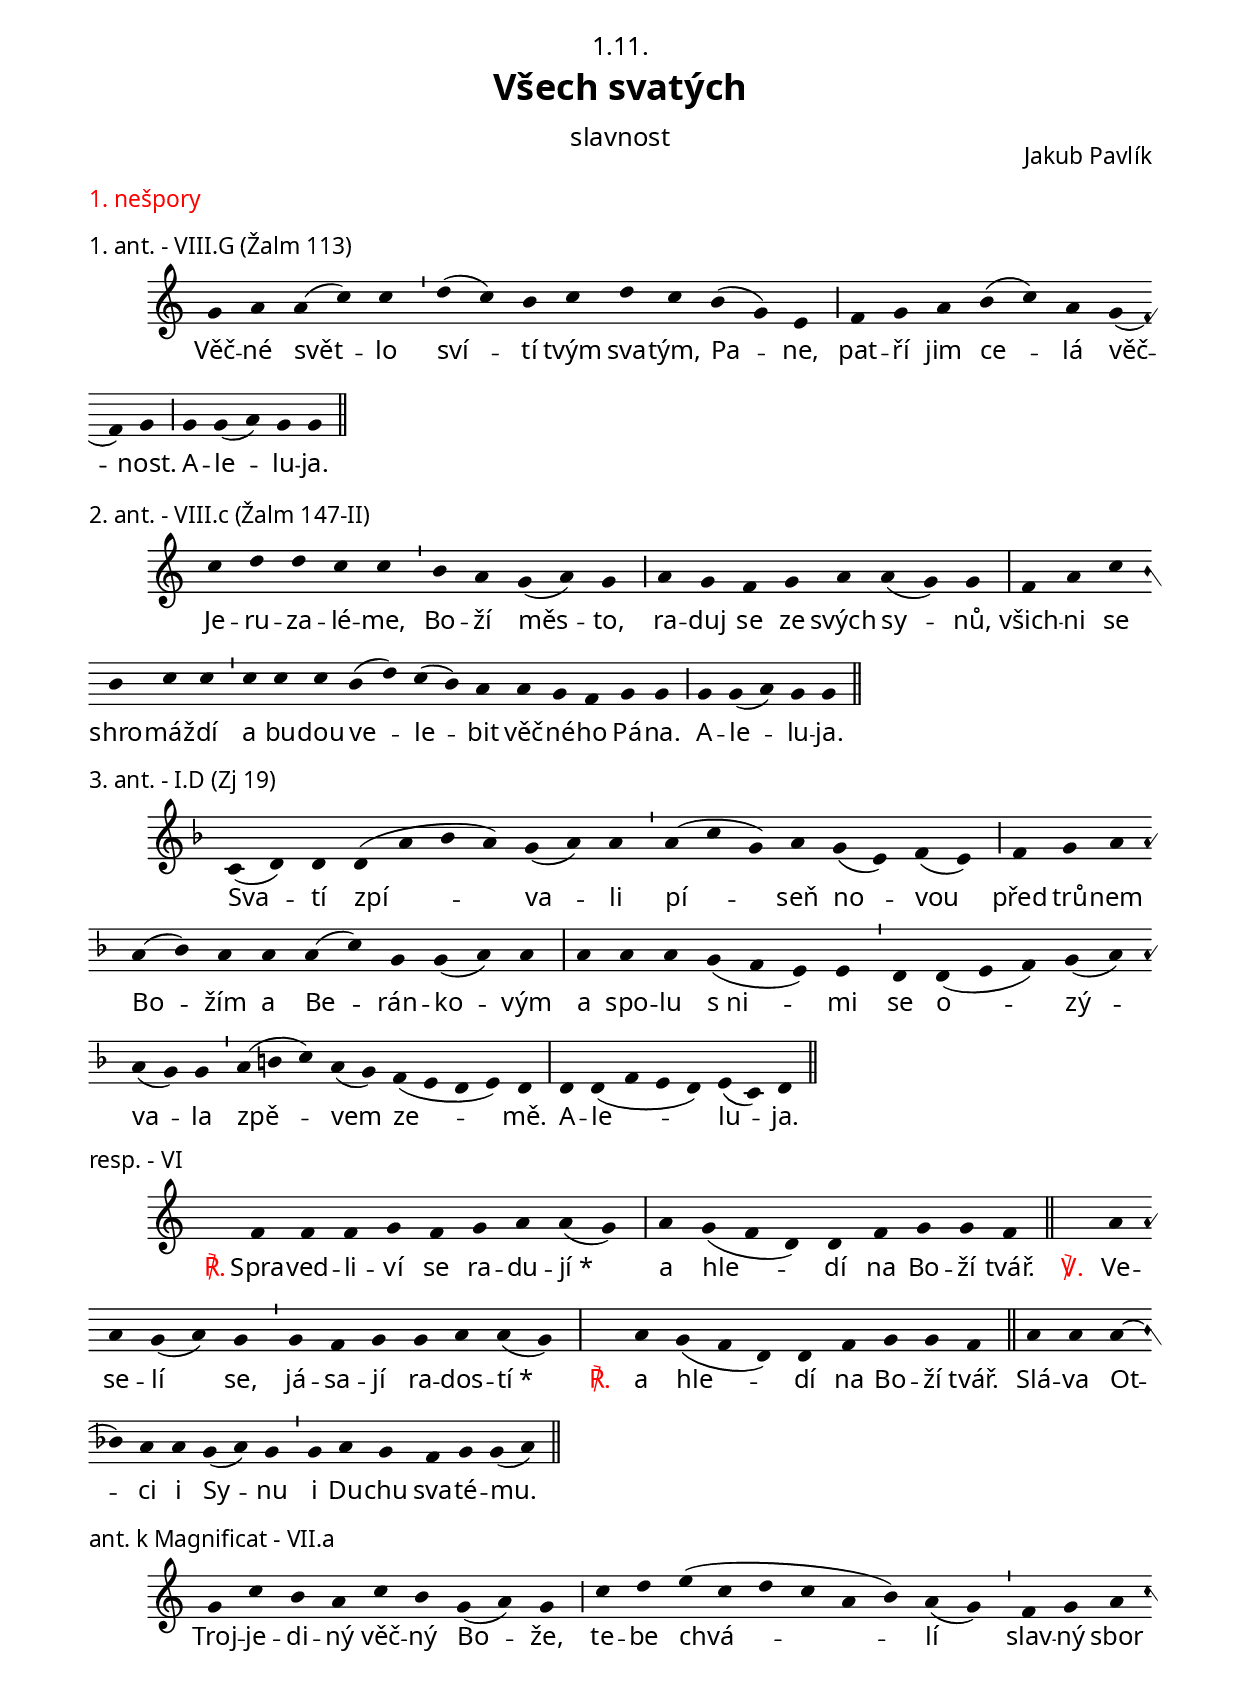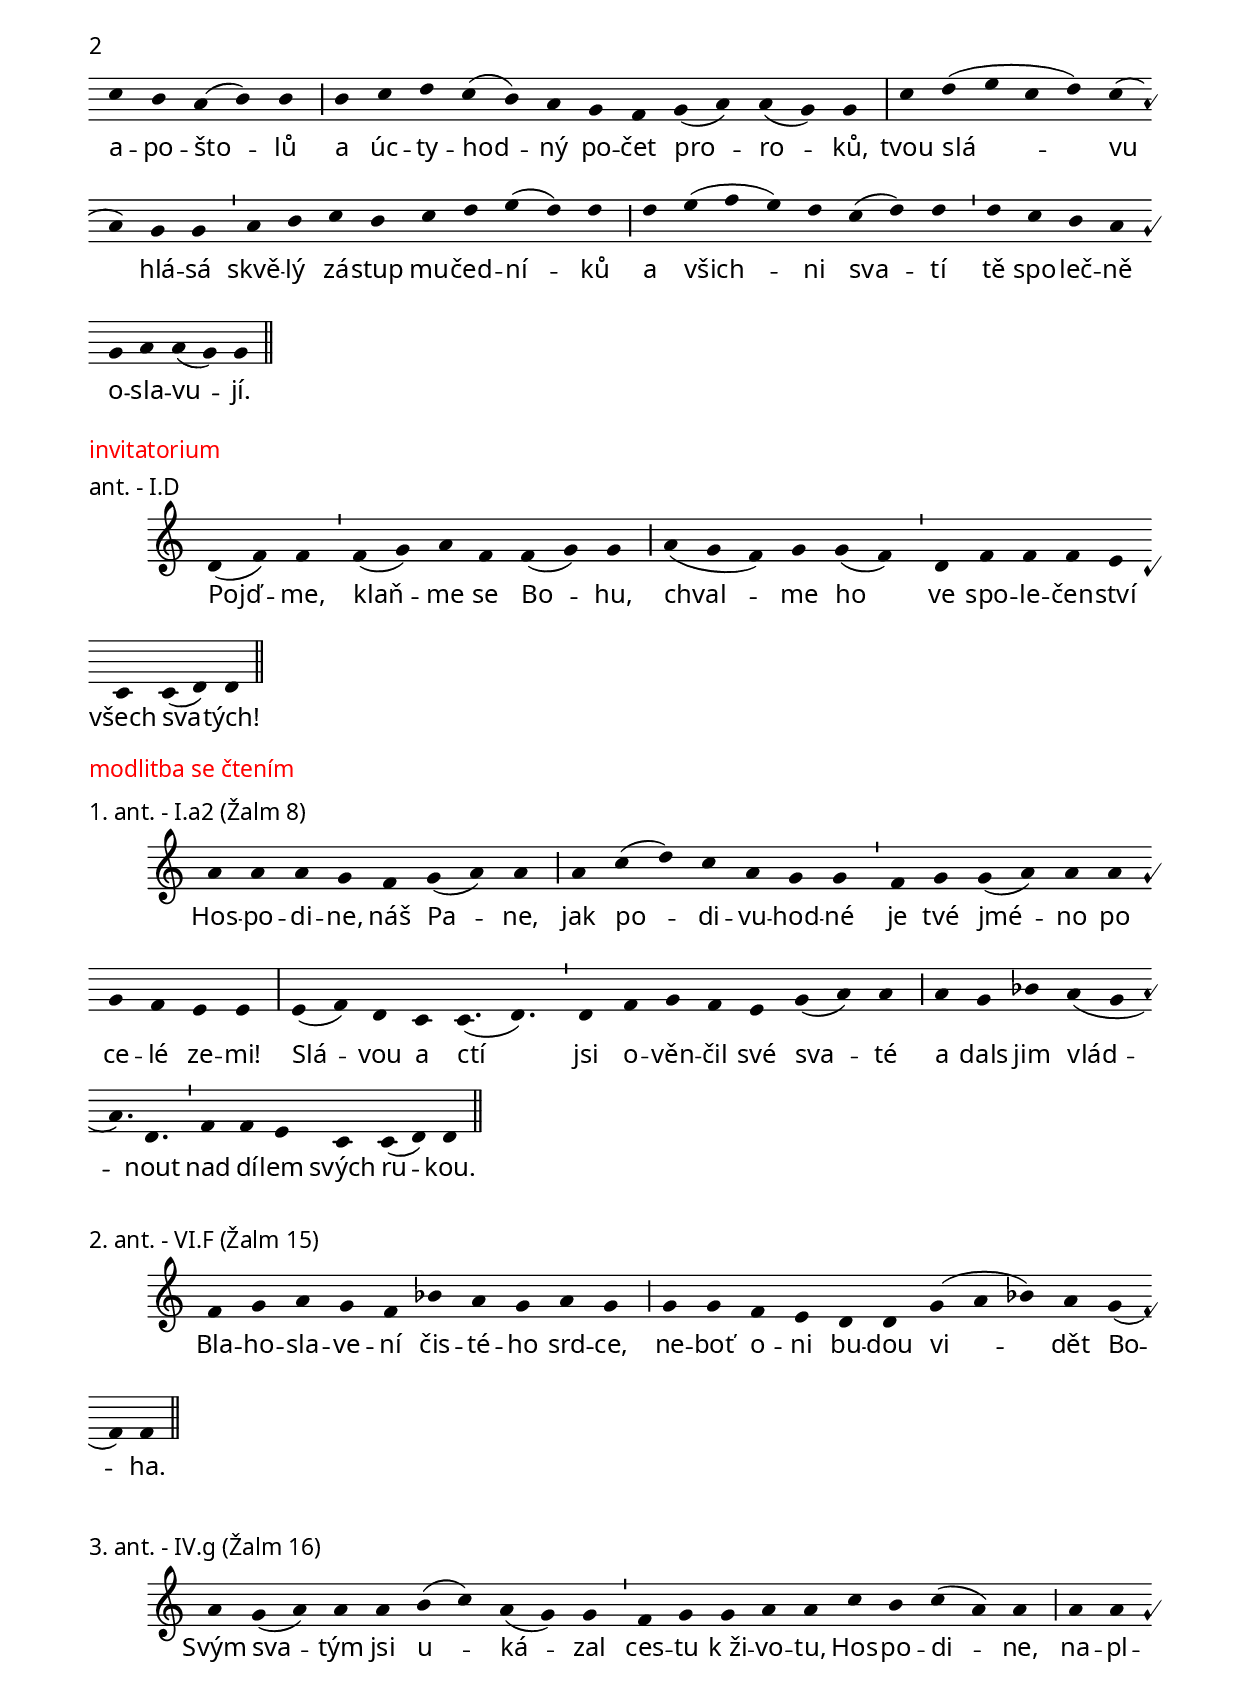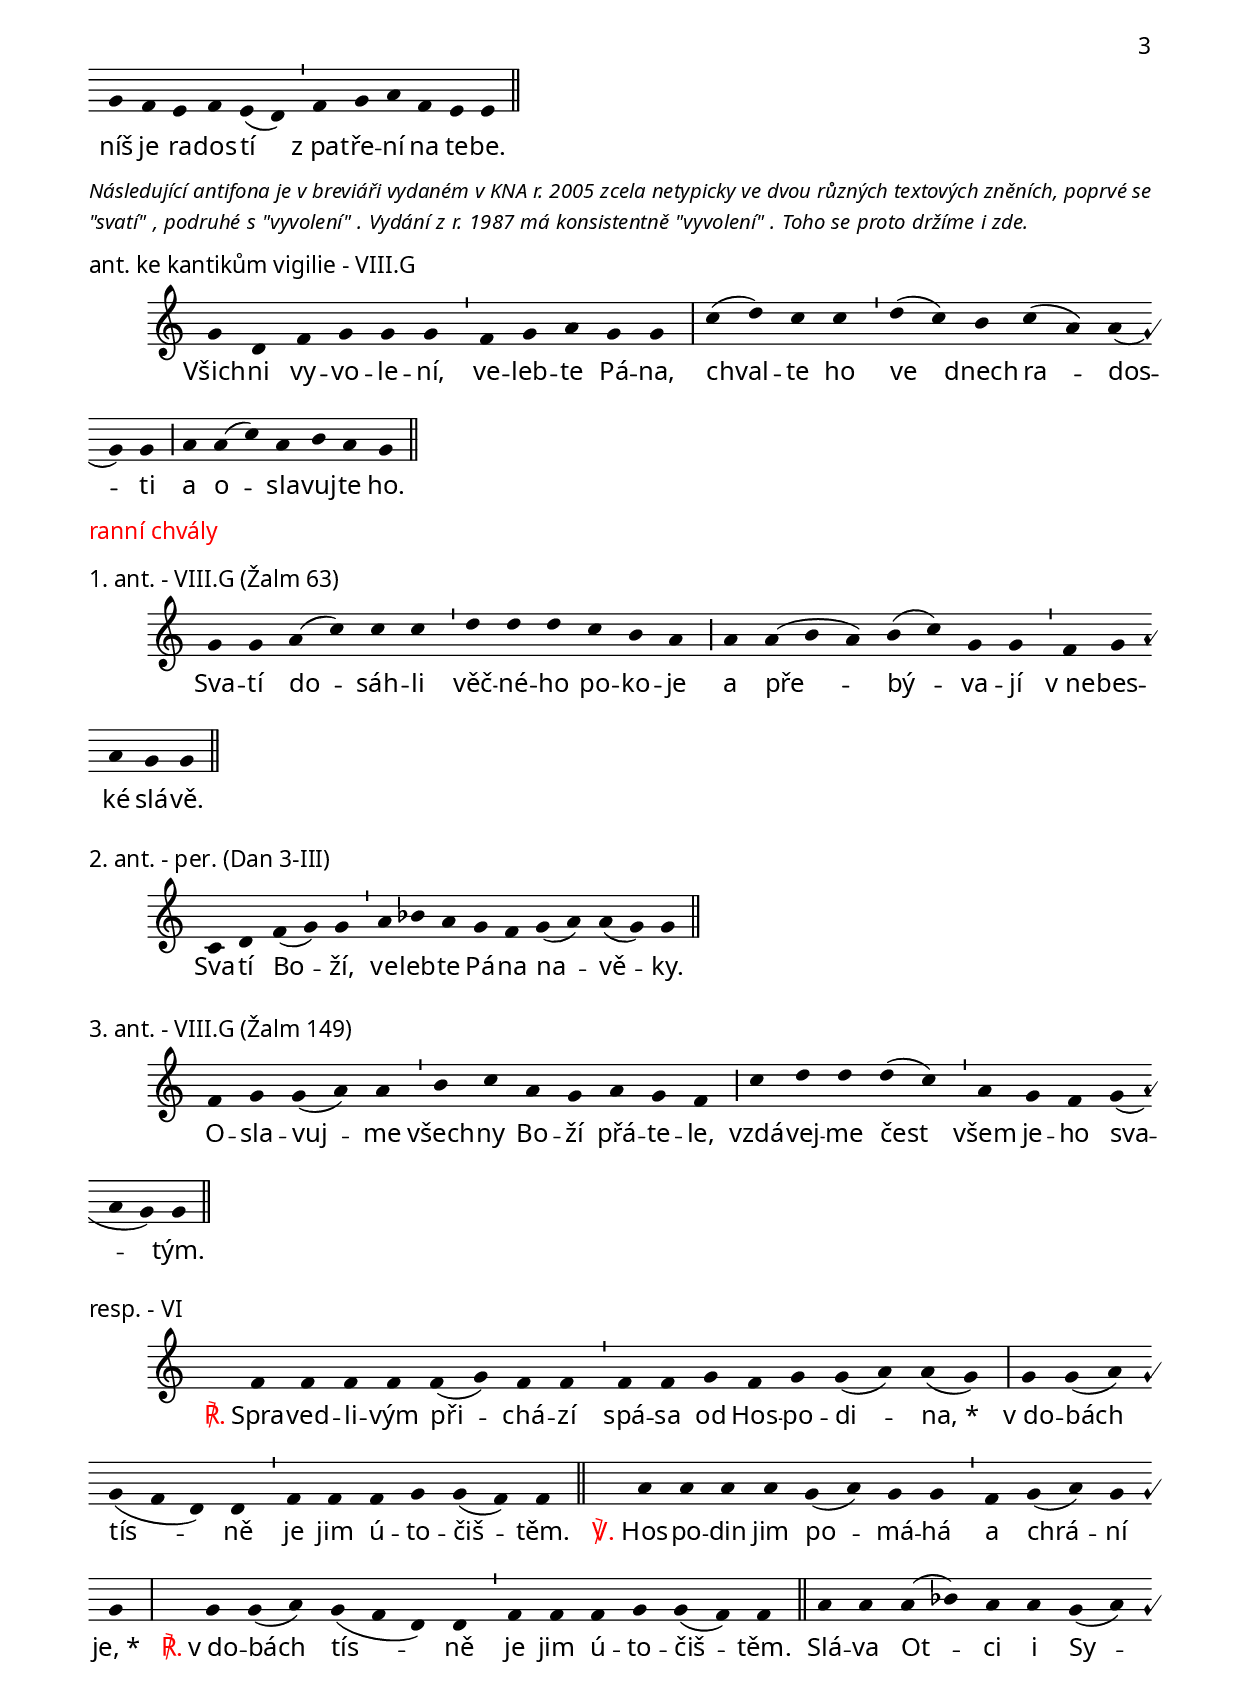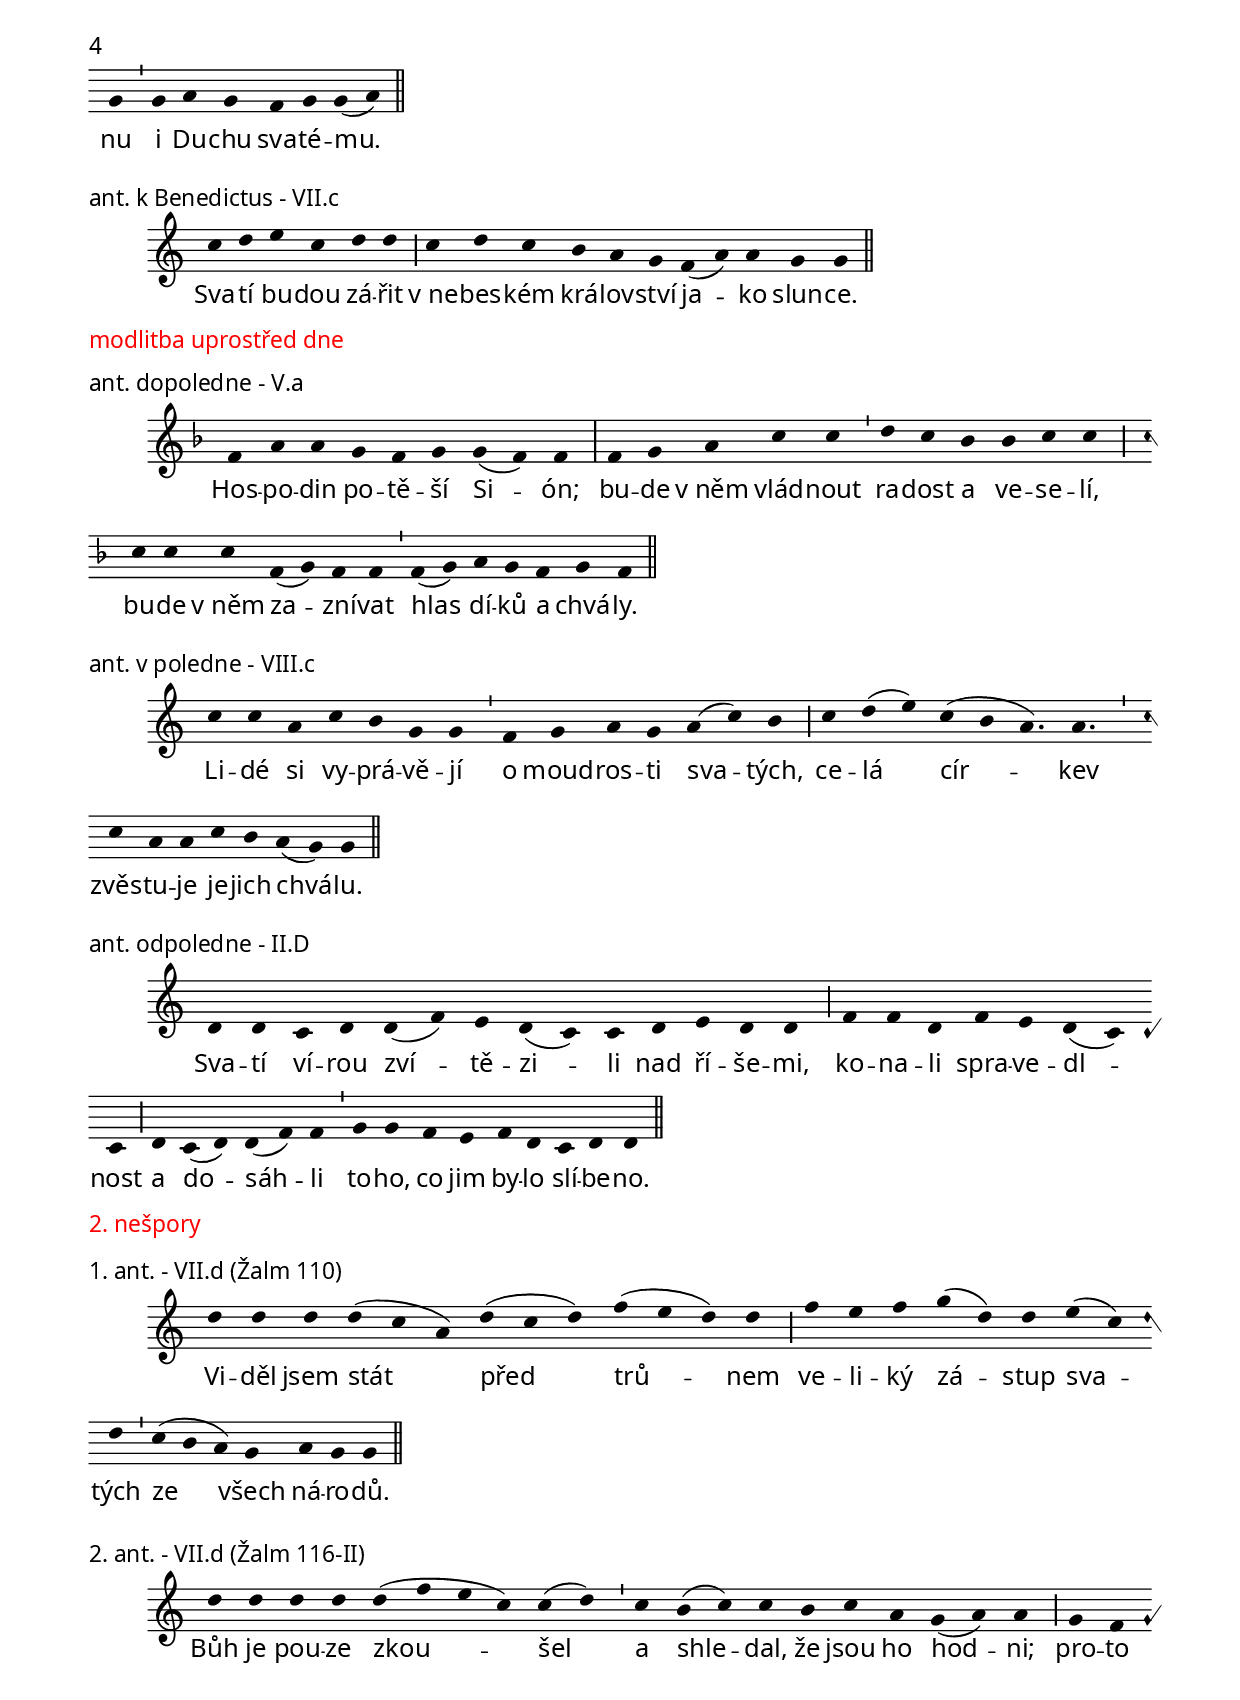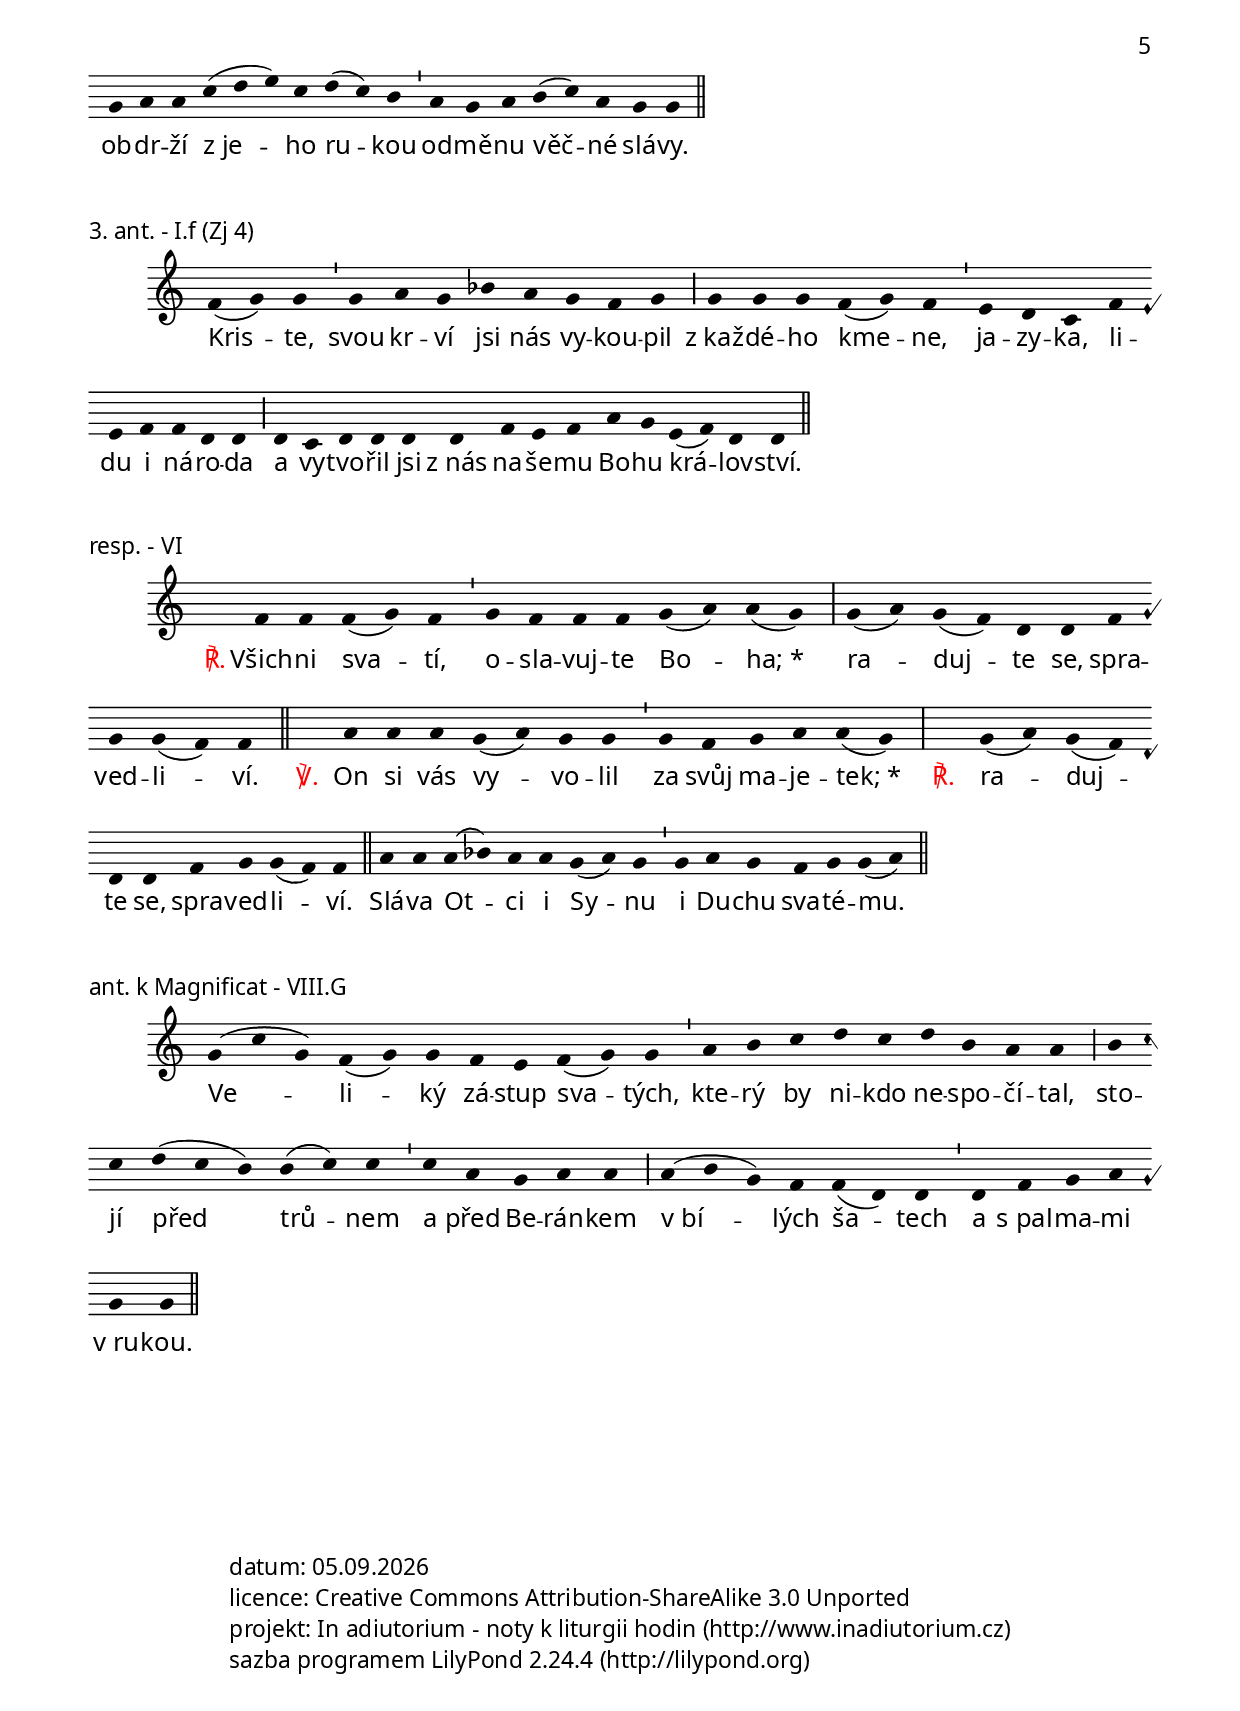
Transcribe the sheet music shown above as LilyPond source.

\version "2.16.0"

\include "../spolecne.ly"
\include "../dilyresponsorii.ly"

\header {
  title = \markup\titleSvatek
            "Všech svatých"
            slavnost
            1.11.
  composer = "Jakub Pavlík"
}

\markup {\nadpisHodinka {"1. nešpory"}}

\score {
  \relative c'' {
    \choralniRezim
    g4 a a( c) c \barMin d( c) b c d c b( g) e \barMaior
    f g a b( c) a g( f) g \barMaior
    g g( a) g g \barFinalis
  }
  \addlyrics {
    Věč -- né svět -- lo sví -- tí tvým sva -- tým, Pa -- ne,
    pat -- ří jim ce -- lá věč -- nost.
    A -- le -- lu -- ja.
  }
  \header {
    quid = "1. ant."
    modus = "VIII"
    differentia = "G"
    psalmus = "Žalm 113"
    id = "1ne-a1"
    fial = "fial://commune/commune_jedenmucednik.ly#1ne-amag-velik"
    piece = \markup {\sestavTitulek}
  }
}

\score {
  \relative c'' {
    \choralniRezim
    c4 d d c c \barMin b a g( a) g \barMaior
    a g f g a a( g) g \barMax
    f a c b c c \barMin
    c c c b( d) c( b) a a g f g g \barMaior
    g g( a) g g \barFinalis
  }
  \addlyrics {
    Je -- ru -- za -- lé -- me, Bo -- ží měs -- to,
    ra -- duj se ze svých sy -- nů,
    všich -- ni se shro -- máž -- dí
    a bu -- dou ve -- le -- bit věč -- né -- ho Pá -- na.
    A -- le -- lu -- ja.
  }
  \header {
    quid = "2. ant."
    modus = "VIII"
    differentia = "c"
    psalmus = "Žalm 147-II"
    id = "1ne-a2"
    fons = "2. část: žaltář, 4.t., pá, r.ch., 2.ant."
    fial = "fial://antifony/tyden4_6patek.ly#rch-ant2?konec&+aleluja"
    piece = \markup {\sestavTitulek}
  }
}

\score {
  \relative c' {
    \key f \major
    \choralniRezim
    c4( d) d d( a' bes a) g( a) a \barMin a( c g) a g( e) f( e) \barMaior
    f g a a( bes) a a a( c) g g( a) a \barMax
    a a a g( f e) e \barMin d d( e f) g( a) a( g) g \barMin a( b c) a( g) f( e d e) d \barMax

    d d( f e d) e( c) d \barFinalis
  }
  \addlyrics {
    Sva -- tí zpí -- va -- li pí -- seň no -- vou
    před trů -- nem Bo -- žím a Be -- rán -- ko -- vým
    a spo -- lu s_ni -- mi se o -- zý -- va -- la zpě -- vem ze -- mě.

    A -- le -- lu -- ja.
  }
  \header {
    quid = "3. ant."
    modus = "I"
    differentia = "D"
    psalmus = "Zj 19"
    id = "1ne-a3"
    fial = "fial://commune/commune_svatymuz.ly#2ne-a3"
    piece = \markup {\sestavTitulek}
  }
}

\score {
  \relative c' {
    \choralniRezim

    % R
    \neviditelna f
    f4 f f g f g a a( g) \barMax
    a g( f d) d f g g f \barFinalis
    % V
    \neviditelna a
    a4 a g( a) g \barMin g f g g a a( g) \barMax
    % R
    \neviditelna a
    a g( f d) d f g g f \barFinalis
    % Slava
    \respVIdoxologie \barFinalis
  }
  \addlyrics {
    \Response Spra -- ved -- li -- ví se ra -- du -- jí_*
    a hle -- dí na Bo -- ží tvář.
    \Verse Ve -- se -- lí se, já -- sa -- jí ra -- dos -- tí_*
    \Response a hle -- dí na Bo -- ží tvář.
    \textRespDoxologie
  }
  \header {
    quid = "resp."
    modus = "VI"
    id = "1ne-r"
    piece = \markup {\sestavTitulekResp}
  }
}

\score {
  \relative c'' {
    \choralniRezim
    g4 c b a c b g( a) g \barMaior
    c d e( c d c a b) a( g) \barMin f g a c b a( b) b \barMaior
    b c d c( b) a g f g( a) a( g) g \barMax

    c d( e c d) c( a) g g \barMin a b c b c d e( d) d \barMaior
    d e( f e) d c( d) d \barMin d c b a g a a( g) g \barFinalis
  }
  \addlyrics {
    Troj -- je -- di -- ný věč -- ný Bo -- že,
    te -- be chvá -- lí slav -- ný sbor a -- po -- što -- lů
    a úc -- ty -- hod -- ný po -- čet pro -- ro -- ků,

    tvou slá -- vu hlá -- sá skvě -- lý zá -- stup mu -- čed -- ní -- ků
    a všich -- ni sva -- tí tě spo -- leč -- ně o -- sla -- vu -- jí.
  }
  \header {
    quid = "ant. k Magnificat"
    modus = "VII"
    differentia = "a"
    psalmus = ""
    placet = "věnovat jí trochu péče, zejm. úvodu"
    id = "1ne-amag"
    piece = \markup {\sestavTitulekBezZalmu}
  }
}

\markup {\nadpisHodinka {"invitatorium"}}

\score {
  \relative c' {
    \choralniRezim
    d( f) f \barMin f( g) a f f( g) g \barMaior
    a( g f) g g( f) \barMin d f f f e c c( d) d \barFinalis
  }
  \addlyrics {
    Pojď -- me, klaň -- me se Bo -- hu,
    chval -- me ho ve spo -- le -- čen -- ství všech sva -- tých!
  }
  \header {
    quid = "ant."
    modus = "I"
    differentia = "D"
    psalmus = ""
    fial = "commune/commune_svatymuz.ly#invit1?zacatek=12"
    id = "invit"
    piece = \markup {\sestavTitulekBezZalmu}
  }
}

\markup {\nadpisHodinka {"modlitba se čtením"}}

\score {
  \relative c'' {
    \choralniRezim
    a4 a a g f g( a) a \barMaior
    a c( d) c a g g \barMin f g g( a) a a g f e e \barMax

    e( f) d c c4.( d) \barMin d4 f g f e g( a) a \barMaior
    a g bes a( g a4.) d, \barMin f4 f e c c( d) d \barFinalis
  }
  \addlyrics {
    Hos -- po -- di -- ne, náš Pa -- ne,
    jak po -- di -- vu -- hod -- né je tvé jmé -- no po ce -- lé ze -- mi!

    Slá -- vou a ctí jsi o -- věn -- čil své sva -- té
    a dals jim vlád -- nout nad dí -- lem svých ru -- kou.
  }
  \header {
    quid = "1. ant."
    modus = "I"
    differentia = "a2"
    psalmus = "Žalm 8"
    fial = "sanktoral/0705cyrilametodej.ly#2ne-a2"
    id = "mc-a1"
    piece = \markup {\sestavTitulek}
  }
}

\score {
  \relative c' {
    \choralniRezim
    f4 g a g f bes a g a g \barMaior
    g g f e d d g( a bes) a g( f) f \barFinalis
  }
  \addlyrics {
    Bla -- ho -- sla -- ve -- ní čis -- té -- ho srd -- ce,
    ne -- boť o -- ni bu -- dou vi -- dět Bo -- ha.
  }
  \header {
    quid = "2. ant."
    modus = "VI"
    differentia = "F"
    psalmus = "Žalm 15"
    fial = "antifony/tyden1_2pondeli.ly#ne-ant2"
    id = "mc-a2"
    piece = \markup {\sestavTitulek}
  }
}

\score {
  \relative c'' {
    \choralniRezim
    a4 g( a) a a b( c) a( g) g \barMin
    f g g a a
    c b c( a) a \barMaior
    a a g f e f e( d) \barMin
    f g a f e e \barFinalis
  }
  \addlyrics {
    Svým sva -- tým jsi u -- ká -- zal
    ces -- tu k_ži -- vo -- tu,
    Hos -- po -- di -- ne,
    na -- pl -- níš je ra -- dos -- tí
    z_pat -- ře -- ní na te -- be.
  }
  \header {
    quid = "3. ant."
    modus = "IV"
    differentia = "g"
    psalmus = "Žalm 16"
    id = "mc-a3"
    piece = \markup {\sestavTitulek}
  }
}

\markup\justify\small\italic{
  Následující antifona je v breviáři vydaném v KNA r. 2005
  zcela netypicky ve dvou různých textových zněních,
  poprvé se "\"svatí\"", podruhé s "\"vyvolení\"".
  Vydání z r. 1987 má konsistentně "\"vyvolení\"".
  Toho se proto držíme i zde.
}

\score {
  \relative c'' {
    \choralniRezim
    g4 d f g g g \barMin f g a g g \barMax
    c( d) c c \barMin d( c) b c( a) a( g) g \barMaior
    a a( c) a b a g \barFinalis
  }
  \addlyrics {
    Všich -- ni vy -- vo -- le -- ní,
    ve -- leb -- te Pá -- na,
    chval -- te ho ve dnech ra -- dos -- ti
    a o -- sla -- vuj -- te ho.
  }
  \header {
    quid = "ant. ke kantikům vigilie"
    modus = "VIII"
    differentia = "G"
    psalmus = ""
    fial = "antifony/velikonoce_tyden1_3utery.ly#rch-a2?konec=16&-aleluja"
    id = "mc-avig"
    piece = \markup {\sestavTitulekBezZalmu}
  }
}

\markup {\nadpisHodinka {"ranní chvály"}}

\score {
  \relative c'' {
    \choralniRezim
    g4 g a( c) c c \barMin d d d c b a \barMaior
    a a( b a) b( c) g g \barMin  f g a g g \barFinalis
  }
  \addlyrics {
    Sva -- tí do -- sáh -- li věč -- né -- ho po -- ko -- je
    a pře -- bý -- va -- jí v_ne -- bes -- ké slá -- vě.
  }
  \header {
    quid = "1. ant."
    modus = "VIII"
    differentia = "G"
    psalmus = "Žalm 63"
    id = "rch-a1"
    fial = "fial://commune/commune_jedenmucednik.ly#2ne-amag"
    piece = \markup {\sestavTitulek}
  }
}

\score {
  \relative c' {
    \choralniRezim
    c4 d f( g) g \barMin
    a bes a g f g( a) a( g) g \barFinalis
  }
  \addlyrics {
    Sva -- tí Bo -- ží,
    ve -- leb -- te Pá -- na na -- vě -- ky.
  }
  \header {
    quid = "2. ant."
    modus = "per"
    differentia = ""
    psalmus = "Dan 3-III"
    fial = "commune/commune_jedenmucednik.ly#rch-a2?-aleluja&konec=11"
    id = "rch-a2"
    piece = \markup {\sestavTitulek}
  }
}

\score {
  \relative c' {
    \choralniRezim
    f4 g g( a) a \barMin b c a g a g f \barMaior
    c' d d d( c) \barMin a g f g( a g) g \barFinalis
  }
  \addlyrics {
    O -- sla -- vuj -- me všech -- ny Bo -- ží přá -- te -- le,
    vzdá -- vej -- me čest všem je -- ho sva -- tým.
  }
  \header {
    quid = "3. ant."
    modus = "VIII"
    differentia = "G"
    psalmus = "Žalm 149"
    id = "rch-a3"
    piece = \markup {\sestavTitulek}
  }
}

\score {
  \relative c' {
    \choralniRezim

    % R
    \neviditelna f
    f4 f f f f( g) f f \barMin f f g f g g( a) a( g) \barMax
    g g( a) g( f d) d \barMin f f f g g( f) f \barFinalis
    % V
    \neviditelna a
    a4 a a a g( a) g g \barMin f g( a) g g \barMax
    % R
    \neviditelna a
    g g( a) g( f d) d \barMin f f f g g( f) f \barFinalis
    % Slava
    \respVIdoxologie \barFinalis
  }
  \addlyrics {
    \Response Spra -- ved -- li -- vým při -- chá -- zí spá -- sa od Hos -- po -- di -- na,_*
    v_do -- bách tís -- ně je jim ú -- to -- čiš -- těm.
    \Verse Hos -- po -- din jim po -- má -- há a chrá -- ní je,_*
    \Response v_do -- bách tís -- ně je jim ú -- to -- čiš -- těm.
    \textRespDoxologie
  }
  \header {
    quid = "resp."
    modus = "VI"
    id = "rch-r"
    fons = "commune více muč., 2. nešp."
    fial = "fial://commune/commune_vicemucedniku.ly#2ne-resp"
    piece = \markup {\sestavTitulekResp}
  }
}

\score {
  \relative c'' {
    \choralniRezim
    c4 d e c d d \barMaior
    c d c b a g f( a) a g g \barFinalis
  }
  \addlyrics {
    Sva -- tí bu -- dou zá -- řit
    v_ne -- bes -- kém krá -- lov -- ství ja -- ko slun -- ce.
  }
  \header {
    quid = "ant. k Benedictus"
    modus = "VII"
    differentia = "c"
    psalmus = ""
    id = "rch-aben"
    piece = \markup {\sestavTitulekBezZalmu}
  }
}

\markup {\nadpisHodinka {"modlitba uprostřed dne"}}

\score {
  \relative c' {
    \choralniRezim
    \key f \major
    f4 a a g f g g( f) f \barMax
    f g a c c \barMin d c bes bes c c \barMaior
    c c c f,( g) f f \barMin f( g) a g f g f \barFinalis
  }
  \addlyrics {
    Hos -- po -- din po -- tě -- ší Si -- ón;
    bu -- de v_něm vlád -- nout ra -- dost a ve -- se -- lí,
    bu -- de v_něm za -- zní -- vat hlas dí -- ků a chvá -- ly.
  }
  \header {
    quid = "ant. dopoledne"
    modus = "V"
    differentia = "a"
    psalmus = ""
    id = "tercie"
    piece = \markup {\sestavTitulekBezZalmu}
  }
}

\score {
  \relative c'' {
    \choralniRezim
    c4 c a c b g g \barMin f g a g a( c) b \barMaior
    c d( e) c( b a4.) a \barMin c4 a a c b a( g) g \barFinalis
  }
  \addlyrics {
    Li -- dé si vy -- prá -- vě -- jí o moud -- ros -- ti sva -- tých,
    ce -- lá cír -- kev zvěs -- tu -- je je -- jich chvá -- lu.
  }
  \header {
    quid = "ant. v poledne"
    modus = "VIII"
    differentia = "c"
    psalmus = ""
    id = "sexta"
    piece = \markup {\sestavTitulekBezZalmu}
  }
}

\score {
  \relative c' {
    \choralniRezim
    d4 d c d d( f) e d( c) c d e d d \barMaior
    f f d f e d( c) c \barMaior
    d c( d) d( f) f \barMin g g f e f d c d d \barFinalis
  }
  \addlyrics {
    Sva -- tí ví -- rou zví -- tě -- zi -- li nad ří -- še -- mi,
    ko -- na -- li spra -- ve -- dl -- nost
    a do -- sáh -- li to -- ho, co jim by -- lo slí -- be -- no.
  }
  \header {
    quid = "ant. odpoledne"
    modus = "II"
    differentia = "D"
    psalmus = ""
    id = "nona"
    piece = \markup {\sestavTitulekBezZalmu}
  }
}

\markup {\nadpisHodinka {"2. nešpory"}}

\score {
  \relative c'' {
    \choralniRezim
    d4 d d d( c a) d( c d) f( e d) d \barMaior
    f e f g( d) d e( c) d \barMin c( b a) g a g g  \barFinalis
  }
  \addlyrics {
    Vi -- děl jsem stát před trů -- nem
    ve -- li -- ký zá -- stup sva -- tých ze všech ná -- ro -- dů.
  }
  \header {
    quid = "1. ant."
    modus = "VII"
    differentia = "d"
    psalmus = "Žalm 110"
    placet = "_před trůnem_ je přetížené; závěr málo uspokojivý"
    id = "2ne-a1"
    piece = \markup {\sestavTitulek}
  }
}

\score {
  \relative c'' {
    \choralniRezim
    d4 d d d d( f e c) c( d) \barMin
    c b( c) c b c a g( a) a \barMaior
    g f g a a c( d e) c d( c) b \barMin
    a g a b( c) a g g \barFinalis
  }
  \addlyrics {
    Bůh je pou -- ze zkou -- šel
    a shle -- dal, že jsou ho hod -- ni;
    pro -- to ob -- dr -- ží z_je -- ho ru -- kou
    od -- mě -- nu věč -- né slá -- vy.
  }
  \header {
    quid = "2. ant."
    modus = "VII"
    differentia = "d"
    psalmus = "Žalm 116-II"
    id = "2ne-a2"
    piece = \markup {\sestavTitulek}
  }
}

\score {
  \relative c' {
    \choralniRezim
    f4( g) g \barMin g a g bes a g f g \barMaior
    g g g f( g) f \barMin e d c f e f f d d \barMaior
    d c d d d d f e f a g e( f) d d \barFinalis
  }
  \addlyrics {
    Kris -- te, svou kr -- ví jsi nás vy -- kou -- pil
    z_kaž -- dé -- ho kme -- ne, ja -- zy -- ka, li -- du i ná -- ro -- da
    a vy -- tvo -- řil jsi z_nás na -- še -- mu Bo -- hu krá -- lov -- ství.
  }
  \header {
    quid = "3. ant."
    modus = "I"
    differentia = "f"
    psalmus = "Zj 4"
    id = "2ne-a3"
    placet = "melodie na prvním 'jsi' mě sice nedráždí, ale pravděpodobně není zcela košer"
    piece = \markup {\sestavTitulek}
  }
}

\score {
  \relative c' {
    \choralniRezim

    % R
    \neviditelna c
    f f f( g) f \barMin g f f f g( a) a( g) \barMax
    g( a) g( f) d d f g g( f) f \barFinalis
    % V
    \neviditelna a
    a a a g( a) g g \barMin g f g a a( g) \barMax
    % R
    \neviditelna a
    g( a) g( f) d d f g g( f) f \barFinalis
    % Slava
    \respVIdoxologie \barFinalis
  }
  \addlyrics {
    \Response Všich -- ni sva -- tí, o -- sla -- vuj -- te Bo -- ha;_*
    ra -- duj -- te se, spra -- ved -- li -- ví.
    \Verse On si vás vy -- vo -- lil za svůj ma -- je -- tek;_*
    \Response ra -- duj -- te se, spra -- ved -- li -- ví.
    \textRespDoxologie
  }
  \header {
    quid = "resp."
    modus = "VI"
    id = "2ne-r"
    piece = \markup {\sestavTitulekResp}
  }
}

\score {
  \relative c'' {
    \choralniRezim
    g4( c g) f( g) g f e f( g) g \barMin
    a b c d c d b a a \barMaior
    b c d( c b) b( c) c \barMin c a g a a \barMaior
    a( b g) f f( d) d \barMin d f g a g g \barFinalis
  }
  \addlyrics {
    Ve -- li -- ký zá -- stup sva -- tých,
    kte -- rý by ni -- kdo ne -- spo -- čí -- tal,
    sto -- jí před trů -- nem a před Be -- rán -- kem
    v_bí -- lých ša -- tech a s_pal -- ma -- mi v_ru -- kou.
  }
  \header {
    quid = "ant. k Magnificat"
    modus = "VIII"
    differentia = "G"
    psalmus = ""
    placet = "postup _v bílých šatech_ je hodně nestandardní"
    id = "2ne-amag"
    piece = \markup {\sestavTitulekBezZalmu}
  }
}